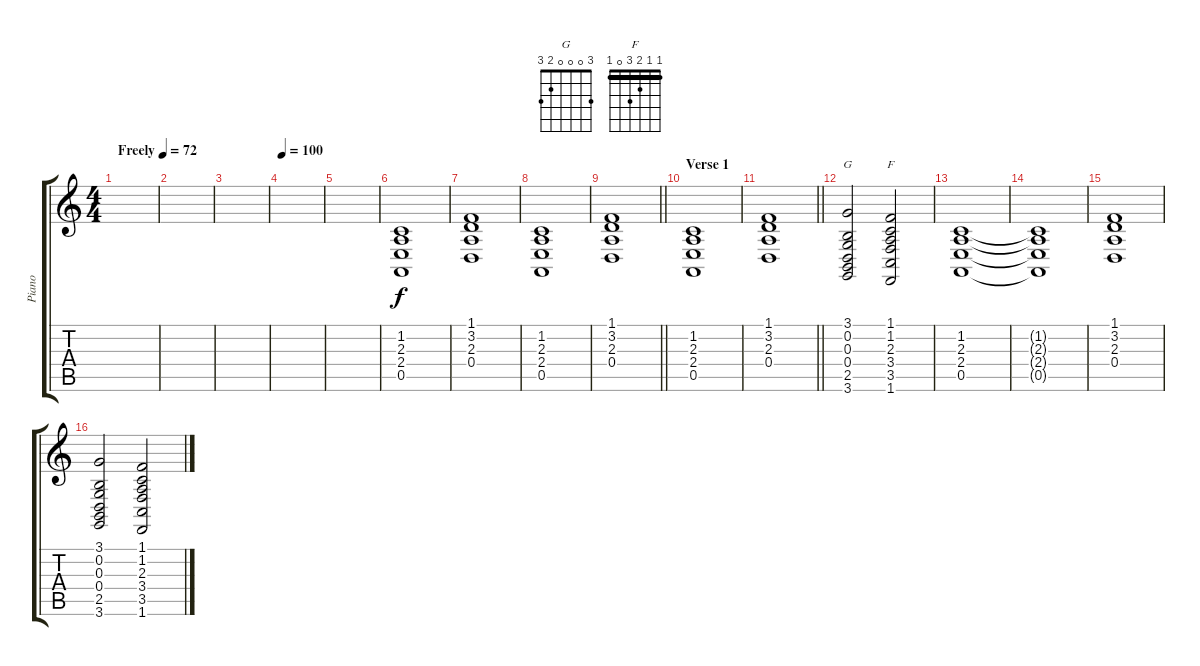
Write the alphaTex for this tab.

\track ("Piano" "Piano") {instrument electricgrandpiano}
\staff {score tabs}
\tuning (E4 B3 G3 D3 A2 E2) {hide}
\chord ("G" 3 0 0 0 2 3)
\chord ("F" 1 1 2 3 0 1) {barre 1}
\ts (4 4)
\tempo (72 "Freely")
\clef g2
\ks c
|
|
|
\tempo 100
|
|
(1.2 2.3 2.4 0.5).1 |
(1.1 3.2 2.3 0.4).1 |
(1.2 2.3 2.4 0.5).1 |
\barLineRight lightlight
(1.1 3.2 2.3 0.4).1 |
\section ("" "Verse 1")
(1.2 2.3 2.4 0.5).1 |
\barLineRight lightlight
(1.1 3.2 2.3 0.4).1 |
(3.1 0.2 0.3 0.4 2.5 3.6).2{ch "G"} (1.1 1.2 2.3 3.4 3.5 1.6).2{ch "F"} |
(1.2 2.3 2.4 0.5).1 |
(1.2{t} 2.3{t} 2.4{t} 0.5{t}).1 |
(1.1 3.2 2.3 0.4).1 |
(3.1 0.2 0.3 0.4 2.5 3.6).2 (1.1 1.2 2.3 3.4 3.5 1.6).2
